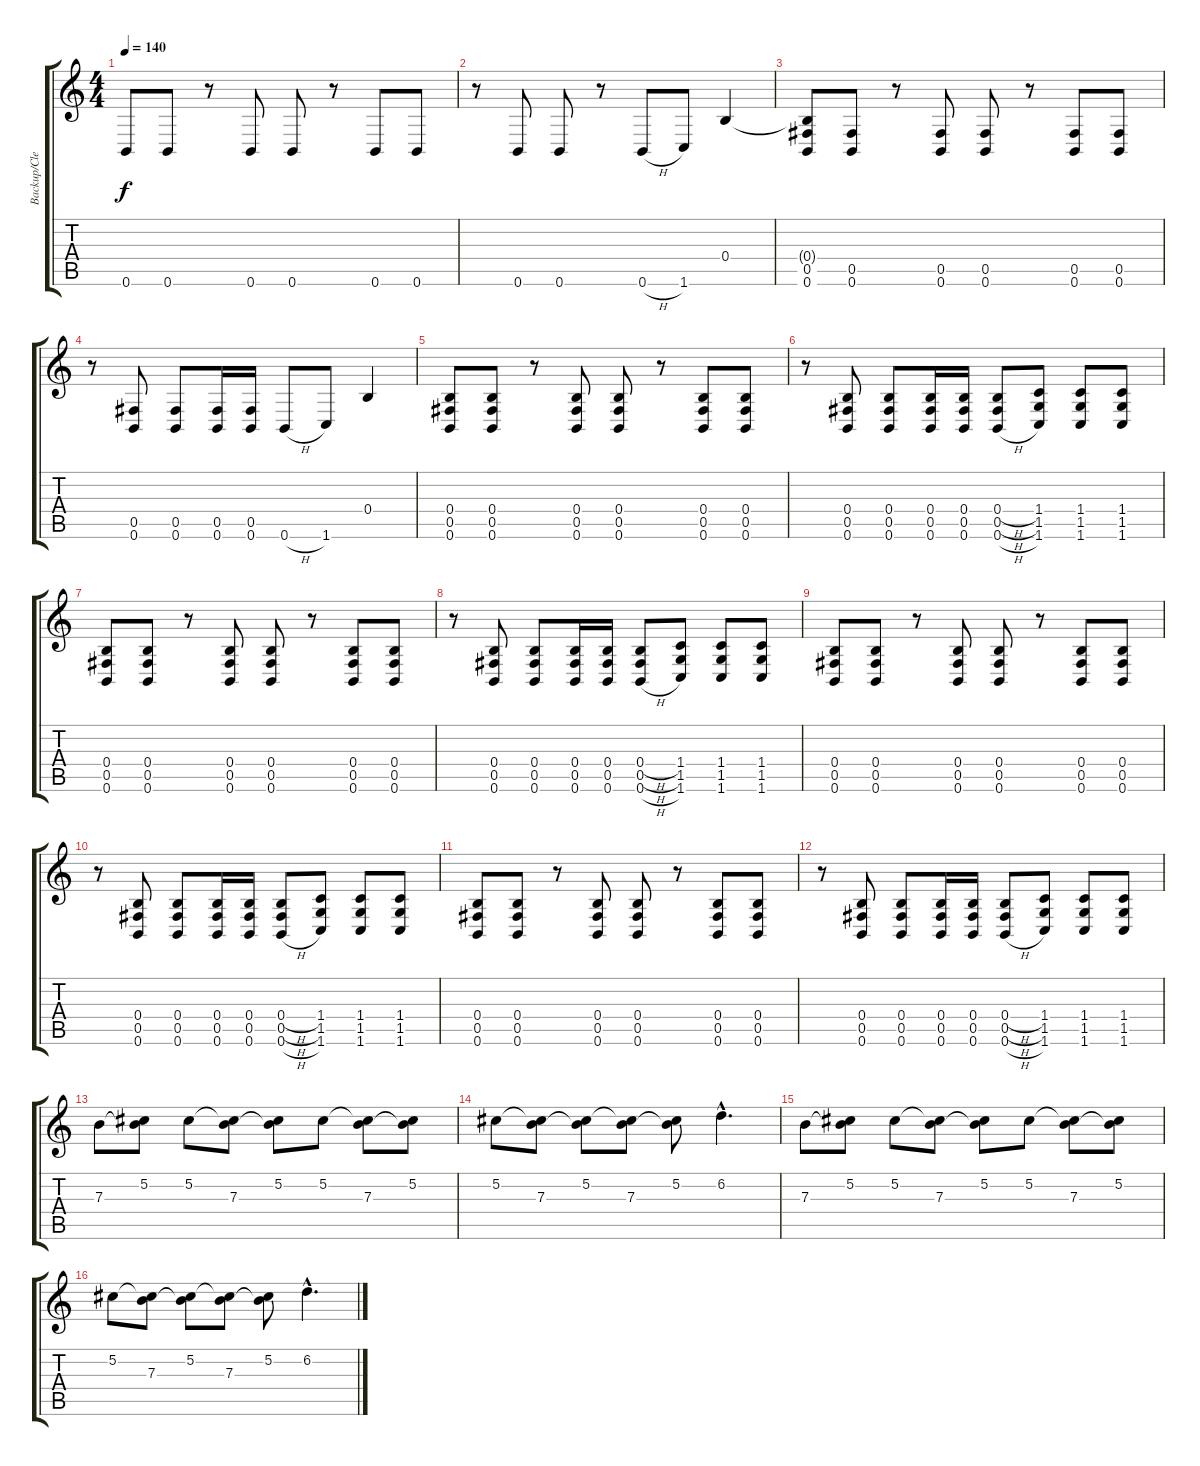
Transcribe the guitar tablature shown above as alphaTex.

\track ("Backup/Clean" "Backup/Cle") {instrument overdrivenguitar}
\staff {score tabs}
\tuning (Db4 Ab3 E3 B2 Gb2 B1) {hide}
\ts (4 4)
\tempo 140
\clef g2
\ks c
0.6.8{dy f} 0.6.8 r.8 0.6.8 0.6.8 r.8 0.6.8 0.6.8 |
r.8 0.6.8 0.6.8 r.8 0.6{h}.8 1.6.8 0.4.4 |
(0.4{t} 0.5 0.6).8 (0.5 0.6).8 r.8 (0.5 0.6).8 (0.5 0.6).8 r.8 (0.5 0.6).8 (0.5 0.6).8 |
r.8 (0.5 0.6).8 (0.5 0.6).8 (0.5 0.6).16 (0.5 0.6).16 0.6{h}.8 1.6.8 0.4.4 |
(0.4 0.5 0.6).8 (0.4 0.5 0.6).8 r.8 (0.4 0.5 0.6).8 (0.4 0.5 0.6).8 r.8 (0.4 0.5 0.6).8 (0.4 0.5 0.6).8 |
r.8 (0.4 0.5 0.6).8 (0.4 0.5 0.6).8 (0.4 0.5 0.6).16 (0.4 0.5 0.6).16 (0.4{h} 0.5{h} 0.6{h}).8 (1.4 1.5 1.6).8 (1.4 1.5 1.6).8 (1.4 1.5 1.6).8 |
(0.4 0.5 0.6).8 (0.4 0.5 0.6).8 r.8 (0.4 0.5 0.6).8 (0.4 0.5 0.6).8 r.8 (0.4 0.5 0.6).8 (0.4 0.5 0.6).8 |
r.8 (0.4 0.5 0.6).8 (0.4 0.5 0.6).8 (0.4 0.5 0.6).16 (0.4 0.5 0.6).16 (0.4{h} 0.5{h} 0.6{h}).8 (1.4 1.5 1.6).8 (1.4 1.5 1.6).8 (1.4 1.5 1.6).8 |
(0.4 0.5 0.6).8 (0.4 0.5 0.6).8 r.8 (0.4 0.5 0.6).8 (0.4 0.5 0.6).8 r.8 (0.4 0.5 0.6).8 (0.4 0.5 0.6).8 |
r.8 (0.4 0.5 0.6).8 (0.4 0.5 0.6).8 (0.4 0.5 0.6).16 (0.4 0.5 0.6).16 (0.4{h} 0.5{h} 0.6{h}).8 (1.4 1.5 1.6).8 (1.4 1.5 1.6).8 (1.4 1.5 1.6).8 |
(0.4 0.5 0.6).8 (0.4 0.5 0.6).8 r.8 (0.4 0.5 0.6).8 (0.4 0.5 0.6).8 r.8 (0.4 0.5 0.6).8 (0.4 0.5 0.6).8 |
r.8 (0.4 0.5 0.6).8 (0.4 0.5 0.6).8 (0.4 0.5 0.6).16 (0.4 0.5 0.6).16 (0.4{h} 0.5{h} 0.6{h}).8 (1.4 1.5 1.6).8 (1.4 1.5 1.6).8 (1.4 1.5 1.6).8 |
7.3.8{volume 9} (5.2 7.3{t}).8 5.2.8 (5.2{t} 7.3).8 (5.2 7.3{t}).8 5.2.8 (5.2{t} 7.3).8 (5.2 7.3{t}).8 |
5.2.8 (5.2{t} 7.3).8 (5.2 7.3{t}).8 (5.2{t} 7.3).8 (5.2 7.3{t}).8 6.2{hac}.4{d} |
7.3.8{volume 9} (5.2 7.3{t}).8 5.2.8 (5.2{t} 7.3).8 (5.2 7.3{t}).8 5.2.8 (5.2{t} 7.3).8 (5.2 7.3{t}).8 |
5.2.8 (5.2{t} 7.3).8 (5.2 7.3{t}).8 (5.2{t} 7.3).8 (5.2 7.3{t}).8 6.2{hac}.4{d}
